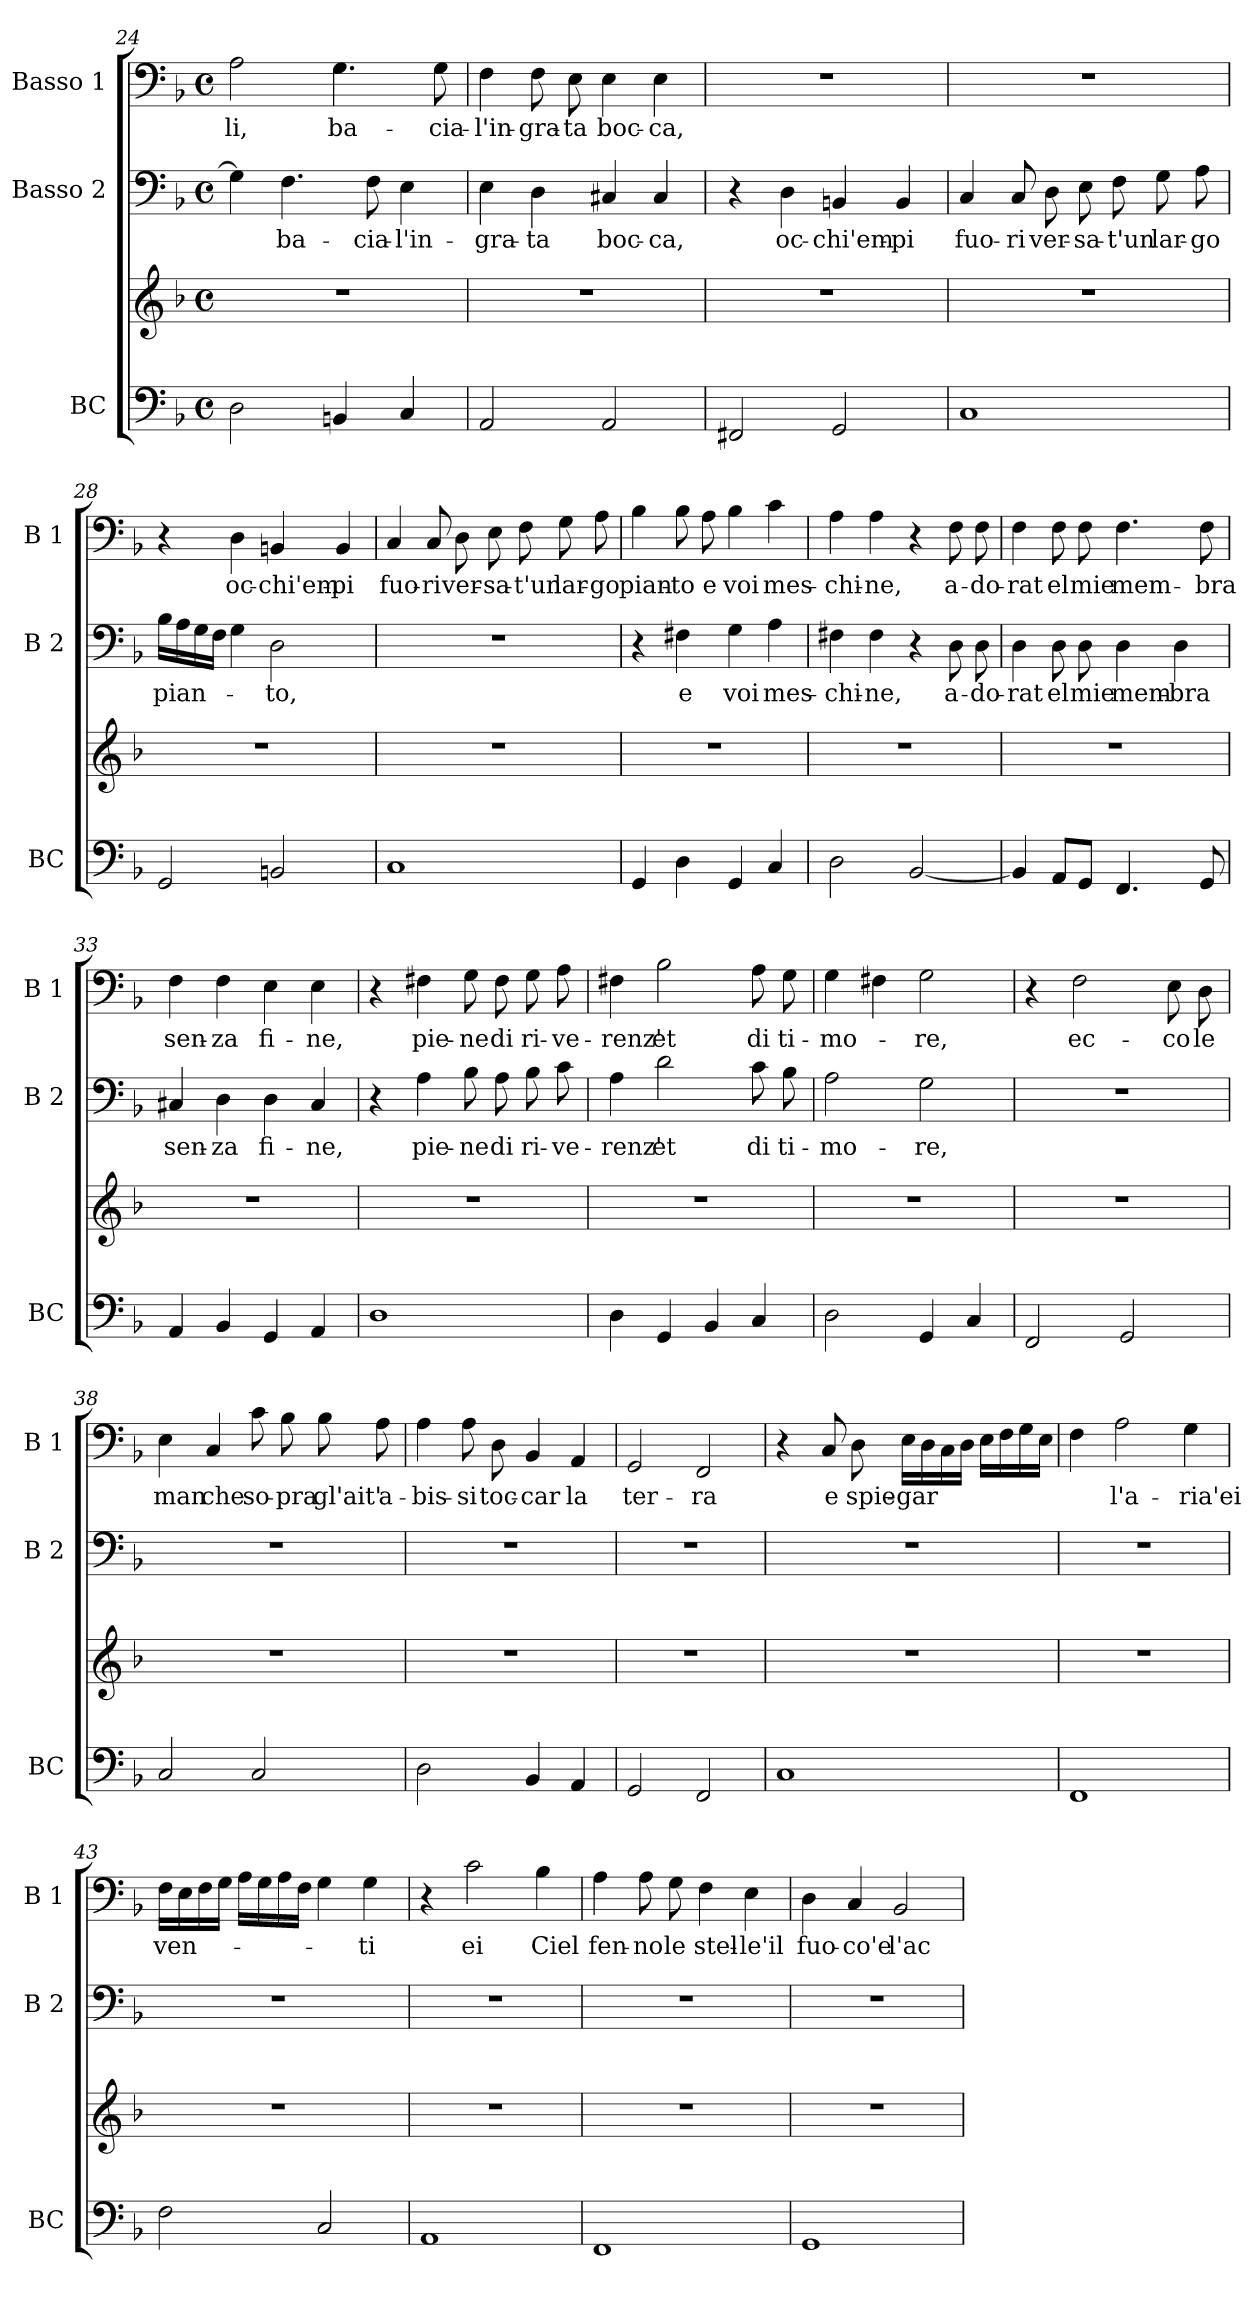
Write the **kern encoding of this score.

**kern	**kern	**kern	**text	**kern	**text
*part3	*part3	*part2	*part2	*part1	*part1
*staff4	*staff3	*staff2	*staff2	*staff1	*staff1
*I"BC	*	*I"Basso 2	*	*I"Basso 1	*
*I'BC	*	*I'B 2	*	*I'B 1	*
*clefF4	*clefG2	*clefF4	*	*clefF4	*
*k[b-]	*k[b-]	*k[b-]	*	*k[b-]	*
*F:	*F:	*F:	*	*F:	*
*M4/4	*M4/4	*M4/4	*	*M4/4	*
*met(c)	*met(c)	*met(c)	*	*met(c)	*
=24	=24	=24	=24	=24	=24
!	!	!	!	!	!LO:LY:b
2D\	1r	4G\]	.	2A\	-li,
!	!	!	!LO:LY:b	!	!
.	.	4.F\	ba-	.	.
!	!	!	!	!	!LO:LY:b
4BBn/	.	.	.	4.G\	ba-
!	!	!	!LO:LY:b	!	!
.	.	8F\	-cia-	.	.
!	!	!	!LO:LY:b	!	!
4C/	.	4E\	-l'in-	.	.
!	!	!	!	!	!LO:LY:b
.	.	.	.	8G\	-cia-
!!LO:LB:g=z
=25	=25	=25	=25	=25	=25
!	!	!	!LO:LY:b	!	!LO:LY:b
2AA/	1r	4E\	-gra-	4F\	-l'in-
!	!	!	!LO:LY:b	!	!LO:LY:b
.	.	4D\	-ta	8F\	-gra-
!	!	!	!	!	!LO:LY:b
.	.	.	.	8E\	-ta
!	!	!	!LO:LY:b	!	!LO:LY:b
2AA/	.	4C#X/	boc-	4E\	boc-
!	!	!	!LO:LY:b	!	!LO:LY:b
.	.	4C#/	-ca,	4E\	-ca,
=26	=26	=26	=26	=26	=26
2FF#X/	1r	4r	.	1r	.
!	!	!	!LO:LY:b	!	!
.	.	4D\	oc-	.	.
!	!	!	!LO:LY:b	!	!
2GG/	.	4BBn/	-chi'em-	.	.
!	!	!	!LO:LY:b	!	!
.	.	4BB/	-pi	.	.
=27	=27	=27	=27	=27	=27
!	!	!	!LO:LY:b	!	!
1C	1r	4C/	fuo-	1r	.
!	!	!	!LO:LY:b	!	!
.	.	8C/	-ri	.	.
!	!	!	!LO:LY:b	!	!
.	.	8D\	ver-	.	.
!	!	!	!LO:LY:b	!	!
.	.	8E\	-sa-	.	.
!	!	!	!LO:LY:b	!	!
.	.	8F\	-t'un	.	.
!	!	!	!LO:LY:b	!	!
.	.	8G\	lar-	.	.
!	!	!	!LO:LY:b	!	!
.	.	8A\	-go	.	.
=28	=28	=28	=28	=28	=28
!	!	!	!LO:LY:b	!	!
2GG/	1r	16B-\LL	pian-	4r	.
.	.	16A\	.	.	.
.	.	16G\	.	.	.
.	.	16F\JJ	.	.	.
!	!	!	!	!	!LO:LY:b
.	.	4G\	.	4D\	oc-
!	!	!	!LO:LY:b	!	!LO:LY:b
2BBn/	.	2D\	-to,	4BBn/	-chi'em-
!	!	!	!	!	!LO:LY:b
.	.	.	.	4BB/	-pi
!!LO:PB:g=z
=29	=29	=29	=29	=29	=29
!	!	!	!	!	!LO:LY:b
1C	1r	1r	.	4C/	fuo-
!	!	!	!	!	!LO:LY:b
.	.	.	.	8C/	-ri
!	!	!	!	!	!LO:LY:b
.	.	.	.	8D\	ver-
!	!	!	!	!	!LO:LY:b
.	.	.	.	8E\	-sa-
!	!	!	!	!	!LO:LY:b
.	.	.	.	8F\	-t'un
!	!	!	!	!	!LO:LY:b
.	.	.	.	8G\	lar-
!	!	!	!	!	!LO:LY:b
.	.	.	.	8A\	-go
=30	=30	=30	=30	=30	=30
!	!	!	!	!	!LO:LY:b
4GG/	1r	4r	.	4B-\	pian-
!	!	!	!LO:LY:b	!	!LO:LY:b
4D\	.	4F#X\	e	8B-\	-to
!	!	!	!	!	!LO:LY:b
.	.	.	.	8A\	e
!	!	!	!LO:LY:b	!	!LO:LY:b
4GG/	.	4G\	voi	4B-\	voi
!	!	!	!LO:LY:b	!	!LO:LY:b
4C/	.	4A\	mes-	4c\	mes-
=31	=31	=31	=31	=31	=31
!	!	!	!LO:LY:b	!	!LO:LY:b
2D\	1r	4F#X\	-chi-	4A\	-chi-
!	!	!	!LO:LY:b	!	!LO:LY:b
.	.	4F#\	-ne,	4A\	-ne,
[2BB-/	.	4r	.	4r	.
!	!	!	!LO:LY:b	!	!LO:LY:b
.	.	8D\	a-	8F\	a-
!	!	!	!LO:LY:b	!	!LO:LY:b
.	.	8D\	-do-	8F\	-do-
=32	=32	=32	=32	=32	=32
!	!	!	!LO:LY:b	!	!LO:LY:b
4BB-/]	1r	4D\	-rat	4F\	-rat
!	!	!	!LO:LY:b	!	!LO:LY:b
8AA/L	.	8D\	el	8F\	el
!	!	!	!LO:LY:b	!	!LO:LY:b
8GG/J	.	8D\	mie	8F\	mie
!	!	!	!LO:LY:b	!	!LO:LY:b
4.FF/	.	4D\	mem-	4.F\	mem-
!	!	!	!LO:LY:b	!	!
.	.	4D\	-bra	.	.
!	!	!	!	!	!LO:LY:b
8GG/	.	.	.	8F\	-bra
!!LO:LB:g=z
=33	=33	=33	=33	=33	=33
!	!	!	!LO:LY:b	!	!LO:LY:b
4AA/	1r	4C#X/	sen-	4F\	sen-
!	!	!	!LO:LY:b	!	!LO:LY:b
4BB-/	.	4D\	-za	4F\	-za
!	!	!	!LO:LY:b	!	!LO:LY:b
4GG/	.	4D\	fi-	4E\	fi-
!	!	!	!LO:LY:b	!	!LO:LY:b
4AA/	.	4C#/	-ne,	4E\	-ne,
=34	=34	=34	=34	=34	=34
1D	1r	4r	.	4r	.
!	!	!	!LO:LY:b	!	!LO:LY:b
.	.	4A\	pie-	4F#X\	pie-
!	!	!	!LO:LY:b	!	!LO:LY:b
.	.	8B-\	-ne	8G\	-ne
!	!	!	!LO:LY:b	!	!LO:LY:b
.	.	8A\	di	8F#\	di
!	!	!	!LO:LY:b	!	!LO:LY:b
.	.	8B-\	ri-	8G\	ri-
!	!	!	!LO:LY:b	!	!LO:LY:b
.	.	8c\	-ve-	8A\	-ve-
=35	=35	=35	=35	=35	=35
!	!	!	!LO:LY:b	!	!LO:LY:b
4D\	1r	4A\	-renz'	4F#X\	-renz'
!	!	!	!LO:LY:b	!	!LO:LY:b
4GG/	.	2d\	et	2B-\	et
4BB-/	.	.	.	.	.
!	!	!	!LO:LY:b	!	!LO:LY:b
4C/	.	8c\	di	8A\	di
!	!	!	!LO:LY:b	!	!LO:LY:b
.	.	8B-\	ti-	8G\	ti-
=36	=36	=36	=36	=36	=36
!	!	!	!LO:LY:b	!	!LO:LY:b
2D\	1r	2A\	-mo-	4G\	-mo-
.	.	.	.	4F#X\	.
!	!	!	!LO:LY:b	!	!LO:LY:b
4GG/	.	2G\	-re,	2G\	-re,
4C/	.	.	.	.	.
=37	=37	=37	=37	=37	=37
2FF/	1r	1r	.	4r	.
!	!	!	!	!	!LO:LY:b
.	.	.	.	2F\	ec-
2GG/	.	.	.	.	.
!	!	!	!	!	!LO:LY:b
.	.	.	.	8E\	-co
!	!	!	!	!	!LO:LY:b
.	.	.	.	8D\	le
!!LO:LB:g=z
=38	=38	=38	=38	=38	=38
!	!	!	!	!	!LO:LY:b
2C/	1r	1r	.	4E\	man
!	!	!	!	!	!LO:LY:b
.	.	.	.	4C/	che
!	!	!	!	!	!LO:LY:b
2C/	.	.	.	8c\	so-
!	!	!	!	!	!LO:LY:b
.	.	.	.	8B-\	-pra
!	!	!	!	!	!LO:LY:b
.	.	.	.	8B-\	gl'ait'
!	!	!	!	!	!LO:LY:b
.	.	.	.	8A\	a-
=39	=39	=39	=39	=39	=39
!	!	!	!	!	!LO:LY:b
2D\	1r	1r	.	4A\	-bis-
!	!	!	!	!	!LO:LY:b
.	.	.	.	8A\	-si
!	!	!	!	!	!LO:LY:b
.	.	.	.	8D\	toc-
!	!	!	!	!	!LO:LY:b
4BB-/	.	.	.	4BB-/	-car
!	!	!	!	!	!LO:LY:b
4AA/	.	.	.	4AA/	la
=40	=40	=40	=40	=40	=40
!	!	!	!	!	!LO:LY:b
2GG/	1r	1r	.	2GG/	ter-
!	!	!	!	!	!LO:LY:b
2FF/	.	.	.	2FF/	-ra
=41	=41	=41	=41	=41	=41
1C	1r	1r	.	4r	.
!	!	!	!	!	!LO:LY:b
.	.	.	.	8C/	e
!	!	!	!	!	!LO:LY:b
.	.	.	.	8D\	spie-
!	!	!	!	!	!LO:LY:b
.	.	.	.	16E\LL	-gar
.	.	.	.	16D\	.
.	.	.	.	16C\	.
.	.	.	.	16D\JJ	.
.	.	.	.	16E\LL	.
.	.	.	.	16F\	.
.	.	.	.	16G\	.
.	.	.	.	16E\JJ	.
=42	=42	=42	=42	=42	=42
1FF	1r	1r	.	4F\	.
!	!	!	!	!	!LO:LY:b
.	.	.	.	2A\	l'a-
!	!	!	!	!	!LO:LY:b
.	.	.	.	4G\	-ria'ei
!!LO:PB:g=z
=43	=43	=43	=43	=43	=43
!	!	!	!	!	!LO:LY:b
2F\	1r	1r	.	16F\LL	ven-
.	.	.	.	16E\	.
.	.	.	.	16F\	.
.	.	.	.	16G\JJ	.
.	.	.	.	16A\LL	.
.	.	.	.	16G\	.
.	.	.	.	16A\	.
.	.	.	.	16F\JJ	.
2C/	.	.	.	4G\	.
!	!	!	!	!	!LO:LY:b
.	.	.	.	4G\	-ti
=44	=44	=44	=44	=44	=44
1AA	1r	1r	.	4r	.
!	!	!	!	!	!LO:LY:b
.	.	.	.	2c\	ei
!	!	!	!	!	!LO:LY:b
.	.	.	.	4B-\	Ciel
=45	=45	=45	=45	=45	=45
!	!	!	!	!	!LO:LY:b
1FF	1r	1r	.	4A\	fen-
!	!	!	!	!	!LO:LY:b
.	.	.	.	8A\	-no
!	!	!	!	!	!LO:LY:b
.	.	.	.	8G\	le
!	!	!	!	!	!LO:LY:b
.	.	.	.	4F\	stel-
!	!	!	!	!	!LO:LY:b
.	.	.	.	4E\	-le'il
=46	=46	=46	=46	=46	=46
!	!	!	!	!	!LO:LY:b
1GG	1r	1r	.	4D\	fuo-
!	!	!	!	!	!LO:LY:b
.	.	.	.	4C/	-co'e
!	!	!	!	!	!LO:LY:b
.	.	.	.	2BB-/	l'ac-
=	=	=	=	=	=
*-	*-	*-	*-	*-	*-
